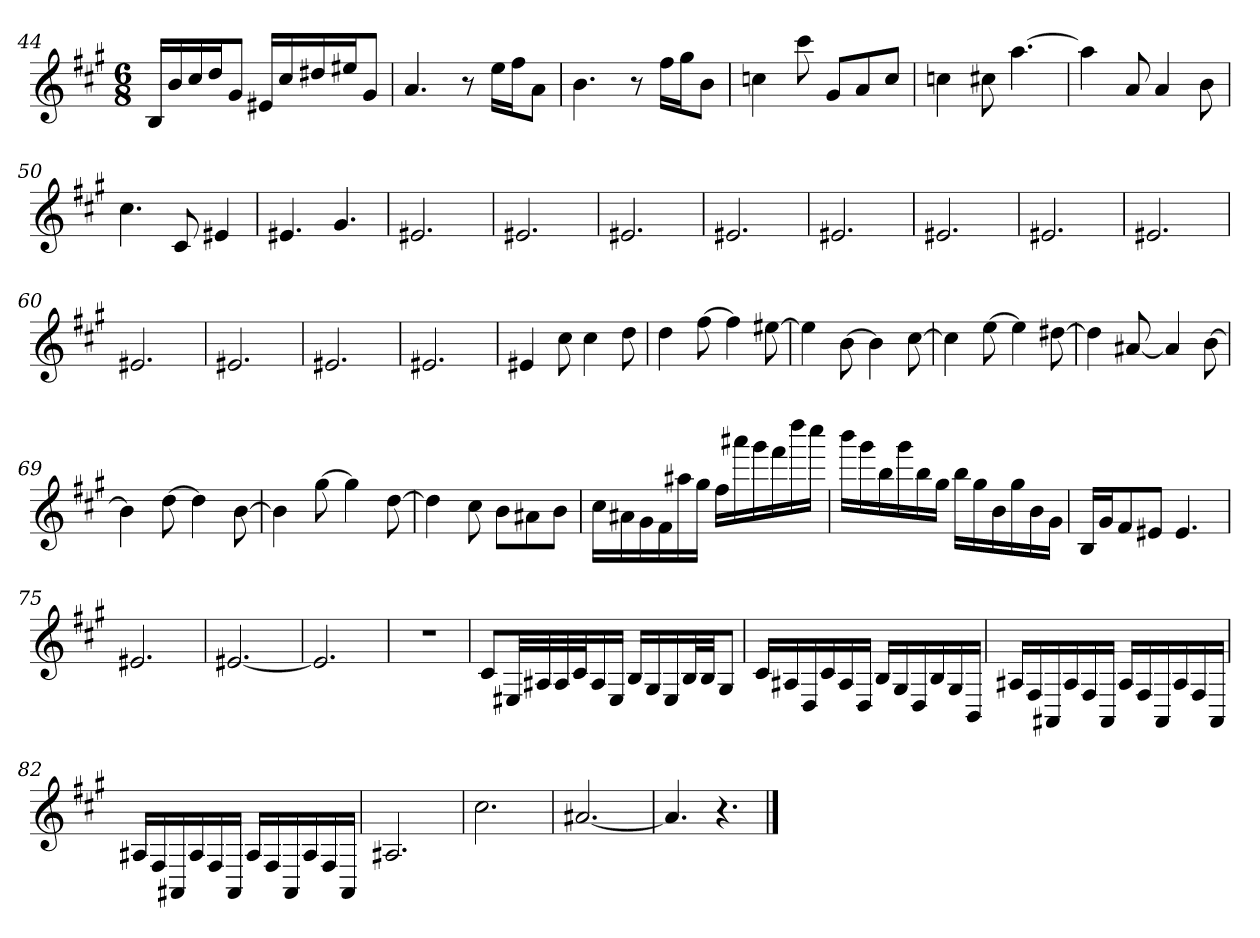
**kern
*part1
*staff1
*clefG2
*k[f#c#g#]
*A:
*M6/8
=44
16B/LL
16b/
16cc#/
16dd/J
8g#/J
16e#X/LL
16cc#/
16dd#X/
16ee#X/J
8g#/J
=45
4.a
8r
16ee\LL
16ff#\J
8a\J
=46
4.b
8r
16ff#\LL
16gg#\J
8b\J
=47
4ccn
8ccc#
8g#/L
8a/
8cc/J
=48
4ccn
8cc#X
[4.aa
=49
4aa]
8a
4a
8b
=50
4.cc#
8c#
4e#X
=51
4.e#X
4.g#
=52
2.e#X
=53
2.e#X
=54
2.e#X
=55
2.e#X
=56
2.e#X
=57
2.e#X
=58
2.e#X
=59
2.e#X
=60
2.e#X
=61
2.e#X
=62
2.e#X
=63
2.e#X
=64
4e#X
8cc#
4cc#
8dd
=65
4dd
[8ff#
4ff#]
[8ee#X
=66
4ee#]
[8b
4b]
[8cc#
=67
4cc#]
[8ee
4ee]
[8dd#X
=68
4dd#]
[8a#X
4a#]
[8b
=69
4b]
[8dd
4dd]
[8b
=70
4b]
[8gg#
4gg#]
[8dd
=71
4dd]
8cc#
8b\L
8a#X\
8b\J
=72
16cc#\LL
16a#X\
16g#\
16f#\
16aa#X\
16gg#\JJ
16ff#\LL
16aaa#X\
16ggg#\
16fff#\
16dddd\
16cccc#\JJ
=73
16bbb\LL
16ggg#\
16bb\
16ggg#\
16bb\
16gg#\JJ
16bb\LL
16gg#\
16b\
16gg#\
16b\
16g#\JJ
=74
16B/LL
16g#/J
8f#/
8e#X/J
4.e#
=75
2.e#X
=76
[2.e#X
=77
2.e#]
=78
2.r
=79
8c#/L
32E#X/LL
32A#X/
32A#/
32c#/J
16A#/
16E#/JJ
16B/LL
16G#/
16E#/
32B/L
32B/JJ
8G#/J
=80
16c#/LL
16A#X/
16D/
16c#/
16A#/
16D/JJ
16B/LL
16G#/
16D/
16B/
16G#/
16BB/JJ
=81
16A#X/LL
16F#/
16AA#X/
16A#/
16F#/
16AA#/JJ
16A#/LL
16F#/
16AA#/
16A#/
16F#/
16AA#/JJ
=82
16A#X/LL
16F#/
16AA#X/
16A#/
16F#/
16AA#/JJ
16A#/LL
16F#/
16AA#/
16A#/
16F#/
16AA#/JJ
=83
2.A#X
=84
2.cc#
=85
[2.a#X
=86
4.a#]
4.r
==
*-
